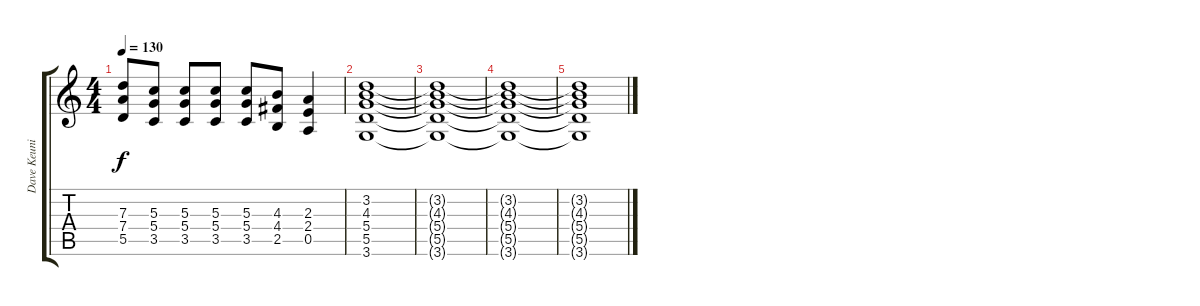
\track ("Dave Keuning (Lead)" "Dave Keuni") {instrument overdrivenguitar}
\staff {score tabs}
\tuning (E4 B3 G3 D3 A2 E2) {hide}
\ts (4 4)
\tempo 130
\clef g2
\ks c
(7.3 7.4 5.5).8{dy f} (5.3 5.4 3.5).8 (5.3 5.4 3.5).8 (5.3 5.4 3.5).8 (5.3 5.4 3.5).8 (4.3 4.4 2.5).8 (2.3 2.4 0.5).4 |
(3.2 4.3 5.4 5.5 3.6).1 |
(3.2{t} 4.3{t} 5.4{t} 5.5{t} 3.6{t}).1 |
(3.2{t} 4.3{t} 5.4{t} 5.5{t} 3.6{t}).1 |
(3.2{t} 4.3{t} 5.4{t} 5.5{t} 3.6{t}).1
